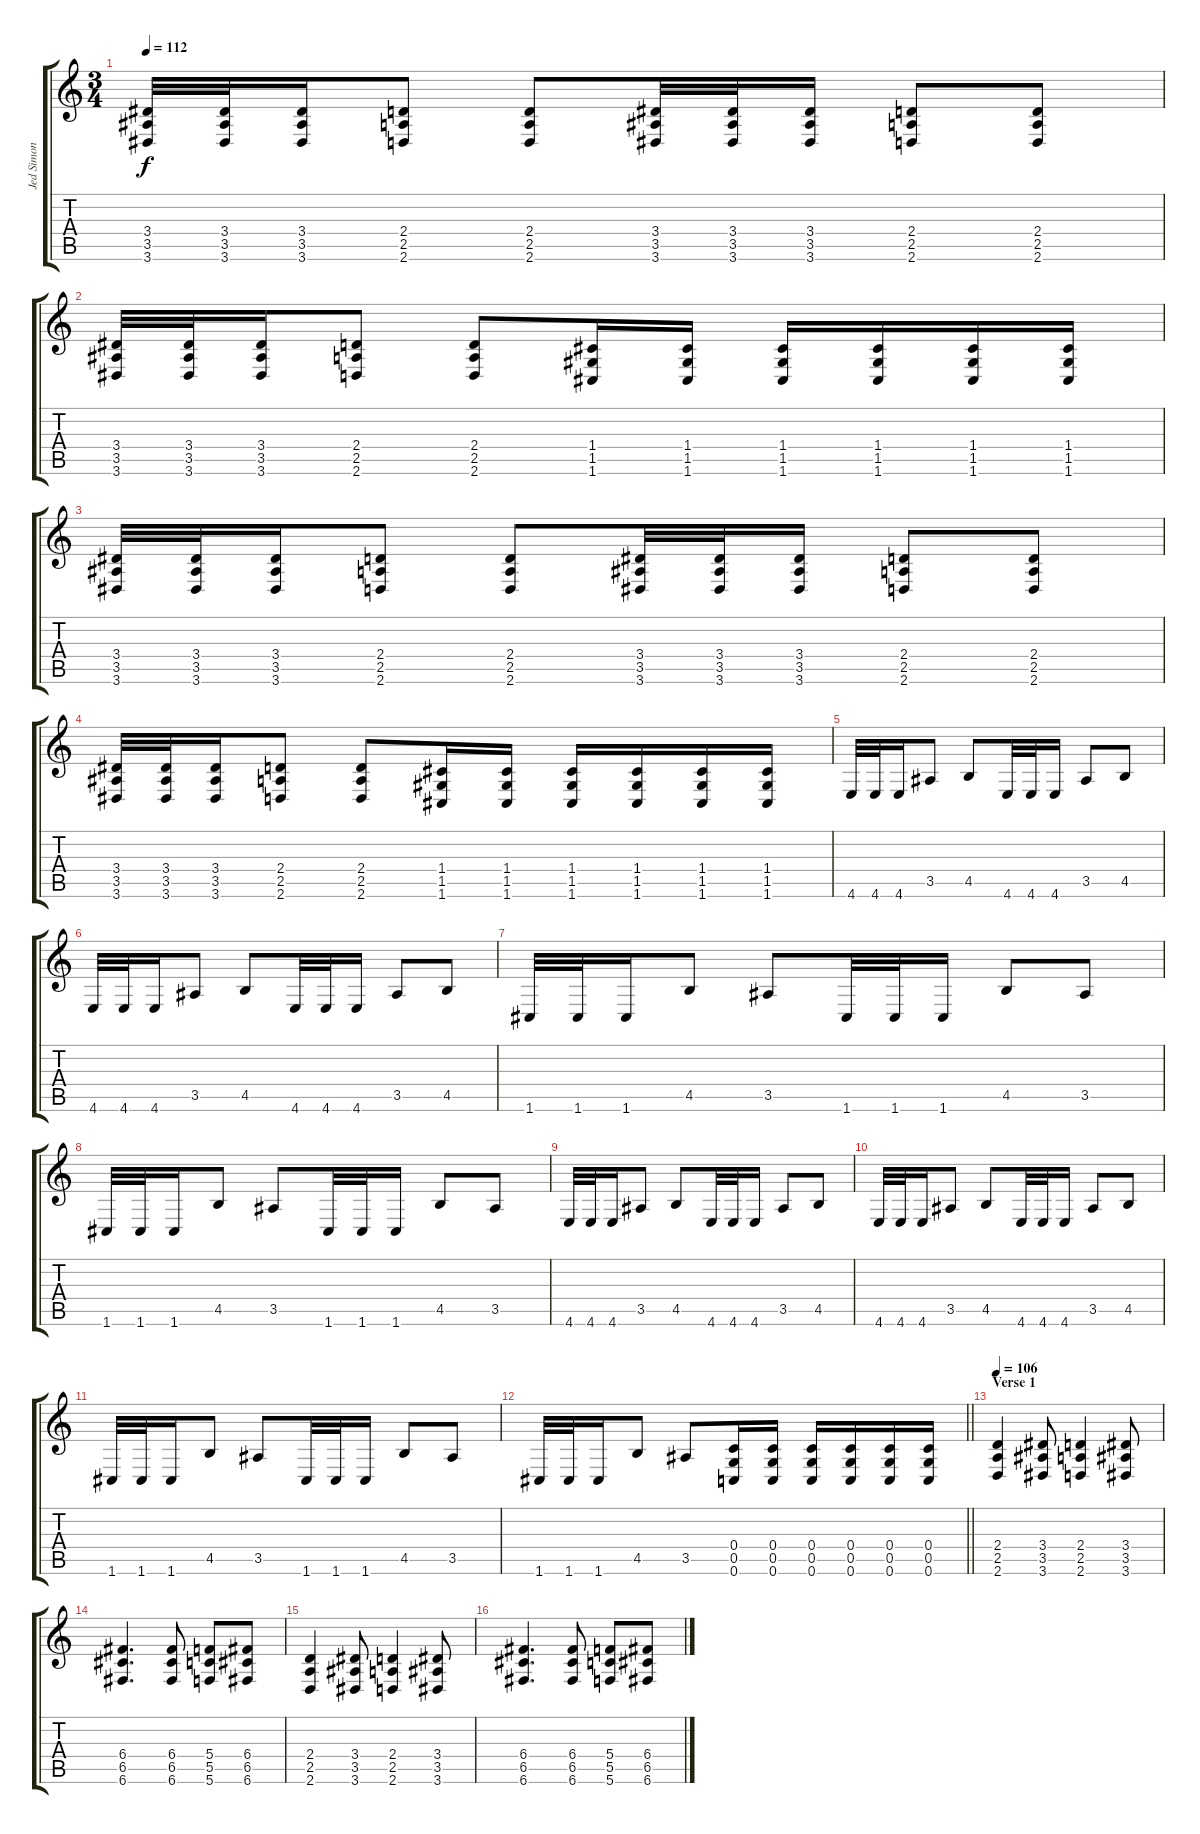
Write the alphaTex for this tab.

\track ("Jed Simon" "Jed Simon") {instrument overdrivenguitar}
\staff {score tabs}
\tuning (E4 C4 G3 C3 G2 C2) {hide}
\ts (3 4)
\tempo 112
\clef g2
\ks c
(3.4 3.5 3.6).32{dy f} (3.4 3.5 3.6).32 (3.4 3.5 3.6).16 (2.4 2.5 2.6).8 (2.4 2.5 2.6).8 (3.4 3.5 3.6).32 (3.4 3.5 3.6).32 (3.4 3.5 3.6).16 (2.4 2.5 2.6).8 (2.4 2.5 2.6).8 |
(3.4 3.5 3.6).32 (3.4 3.5 3.6).32 (3.4 3.5 3.6).16 (2.4 2.5 2.6).8 (2.4 2.5 2.6).8 (1.4 1.5 1.6).16 (1.4 1.5 1.6).16 (1.4 1.5 1.6).16 (1.4 1.5 1.6).16 (1.4 1.5 1.6).16 (1.4 1.5 1.6).16 |
(3.4 3.5 3.6).32 (3.4 3.5 3.6).32 (3.4 3.5 3.6).16 (2.4 2.5 2.6).8 (2.4 2.5 2.6).8 (3.4 3.5 3.6).32 (3.4 3.5 3.6).32 (3.4 3.5 3.6).16 (2.4 2.5 2.6).8 (2.4 2.5 2.6).8 |
(3.4 3.5 3.6).32 (3.4 3.5 3.6).32 (3.4 3.5 3.6).16 (2.4 2.5 2.6).8 (2.4 2.5 2.6).8 (1.4 1.5 1.6).16 (1.4 1.5 1.6).16 (1.4 1.5 1.6).16 (1.4 1.5 1.6).16 (1.4 1.5 1.6).16 (1.4 1.5 1.6).16 |
4.6.32 4.6.32 4.6.16 3.5.8 4.5.8 4.6.32 4.6.32 4.6.16 3.5.8 4.5.8 |
4.6.32 4.6.32 4.6.16 3.5.8 4.5.8 4.6.32 4.6.32 4.6.16 3.5.8 4.5.8 |
1.6.32 1.6.32 1.6.16 4.5.8 3.5.8 1.6.32 1.6.32 1.6.16 4.5.8 3.5.8 |
1.6.32 1.6.32 1.6.16 4.5.8 3.5.8 1.6.32 1.6.32 1.6.16 4.5.8 3.5.8 |
4.6.32 4.6.32 4.6.16 3.5.8 4.5.8 4.6.32 4.6.32 4.6.16 3.5.8 4.5.8 |
4.6.32 4.6.32 4.6.16 3.5.8 4.5.8 4.6.32 4.6.32 4.6.16 3.5.8 4.5.8 |
1.6.32 1.6.32 1.6.16 4.5.8 3.5.8 1.6.32 1.6.32 1.6.16 4.5.8 3.5.8 |
\barLineRight lightlight
1.6.32 1.6.32 1.6.16 4.5.8 3.5.8 (0.4 0.5 0.6).16 (0.4 0.5 0.6).16 (0.4 0.5 0.6).16 (0.4 0.5 0.6).16 (0.4 0.5 0.6).16 (0.4 0.5 0.6).16 |
\section ("" "Verse 1")
\tempo 106
(2.4 2.5 2.6).4 (3.4 3.5 3.6).8 (2.4 2.5 2.6).4 (3.4 3.5 3.6).8 |
(6.4 6.5 6.6).4{d} (6.4 6.5 6.6).8 (5.4 5.5 5.6).8 (6.4 6.5 6.6).8 |
(2.4 2.5 2.6).4 (3.4 3.5 3.6).8 (2.4 2.5 2.6).4 (3.4 3.5 3.6).8 |
(6.4 6.5 6.6).4{d} (6.4 6.5 6.6).8 (5.4 5.5 5.6).8 (6.4 6.5 6.6).8
